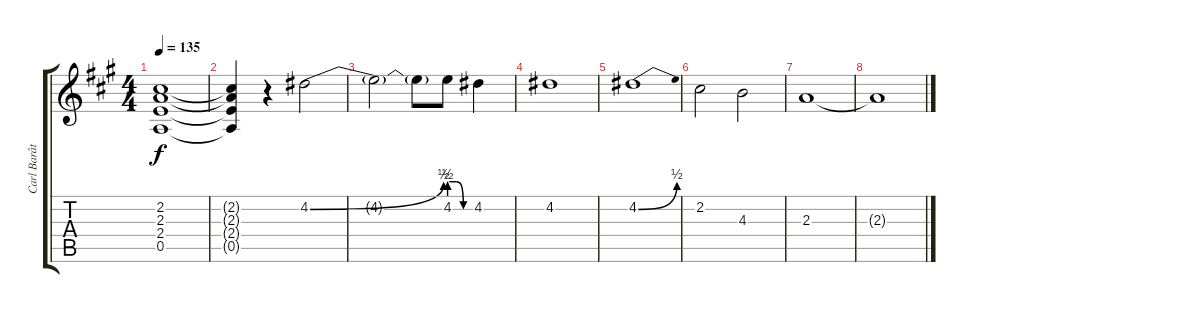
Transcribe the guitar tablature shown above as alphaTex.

\track ("Carl Barât" "Carl Barât") {instrument overdrivenguitar}
\staff {score tabs}
\tuning (E4 B3 G3 D3 A2 E2) {hide}
\ts (4 4)
\tempo 135
\clef g2
\ks a
(2.2{t} 2.3{t} 2.4{t} 0.5{t}).1{dy f} |
(2.2{t} 2.3{t} 2.4{t} 0.5{t}).4 r.4 4.2{be (bend 0 0 60 2)}.2 |
4.2{t}.2 4.2{t}.8 4.2{be (custom 0 2 20 2 40 0 60 0)}.8 4.2.4 |
4.2.1 |
4.2{be (bend 0 0 60 2)}.1 |
2.2.2 4.3.2 |
2.3.1{volume 0} |
2.3{t}.1
